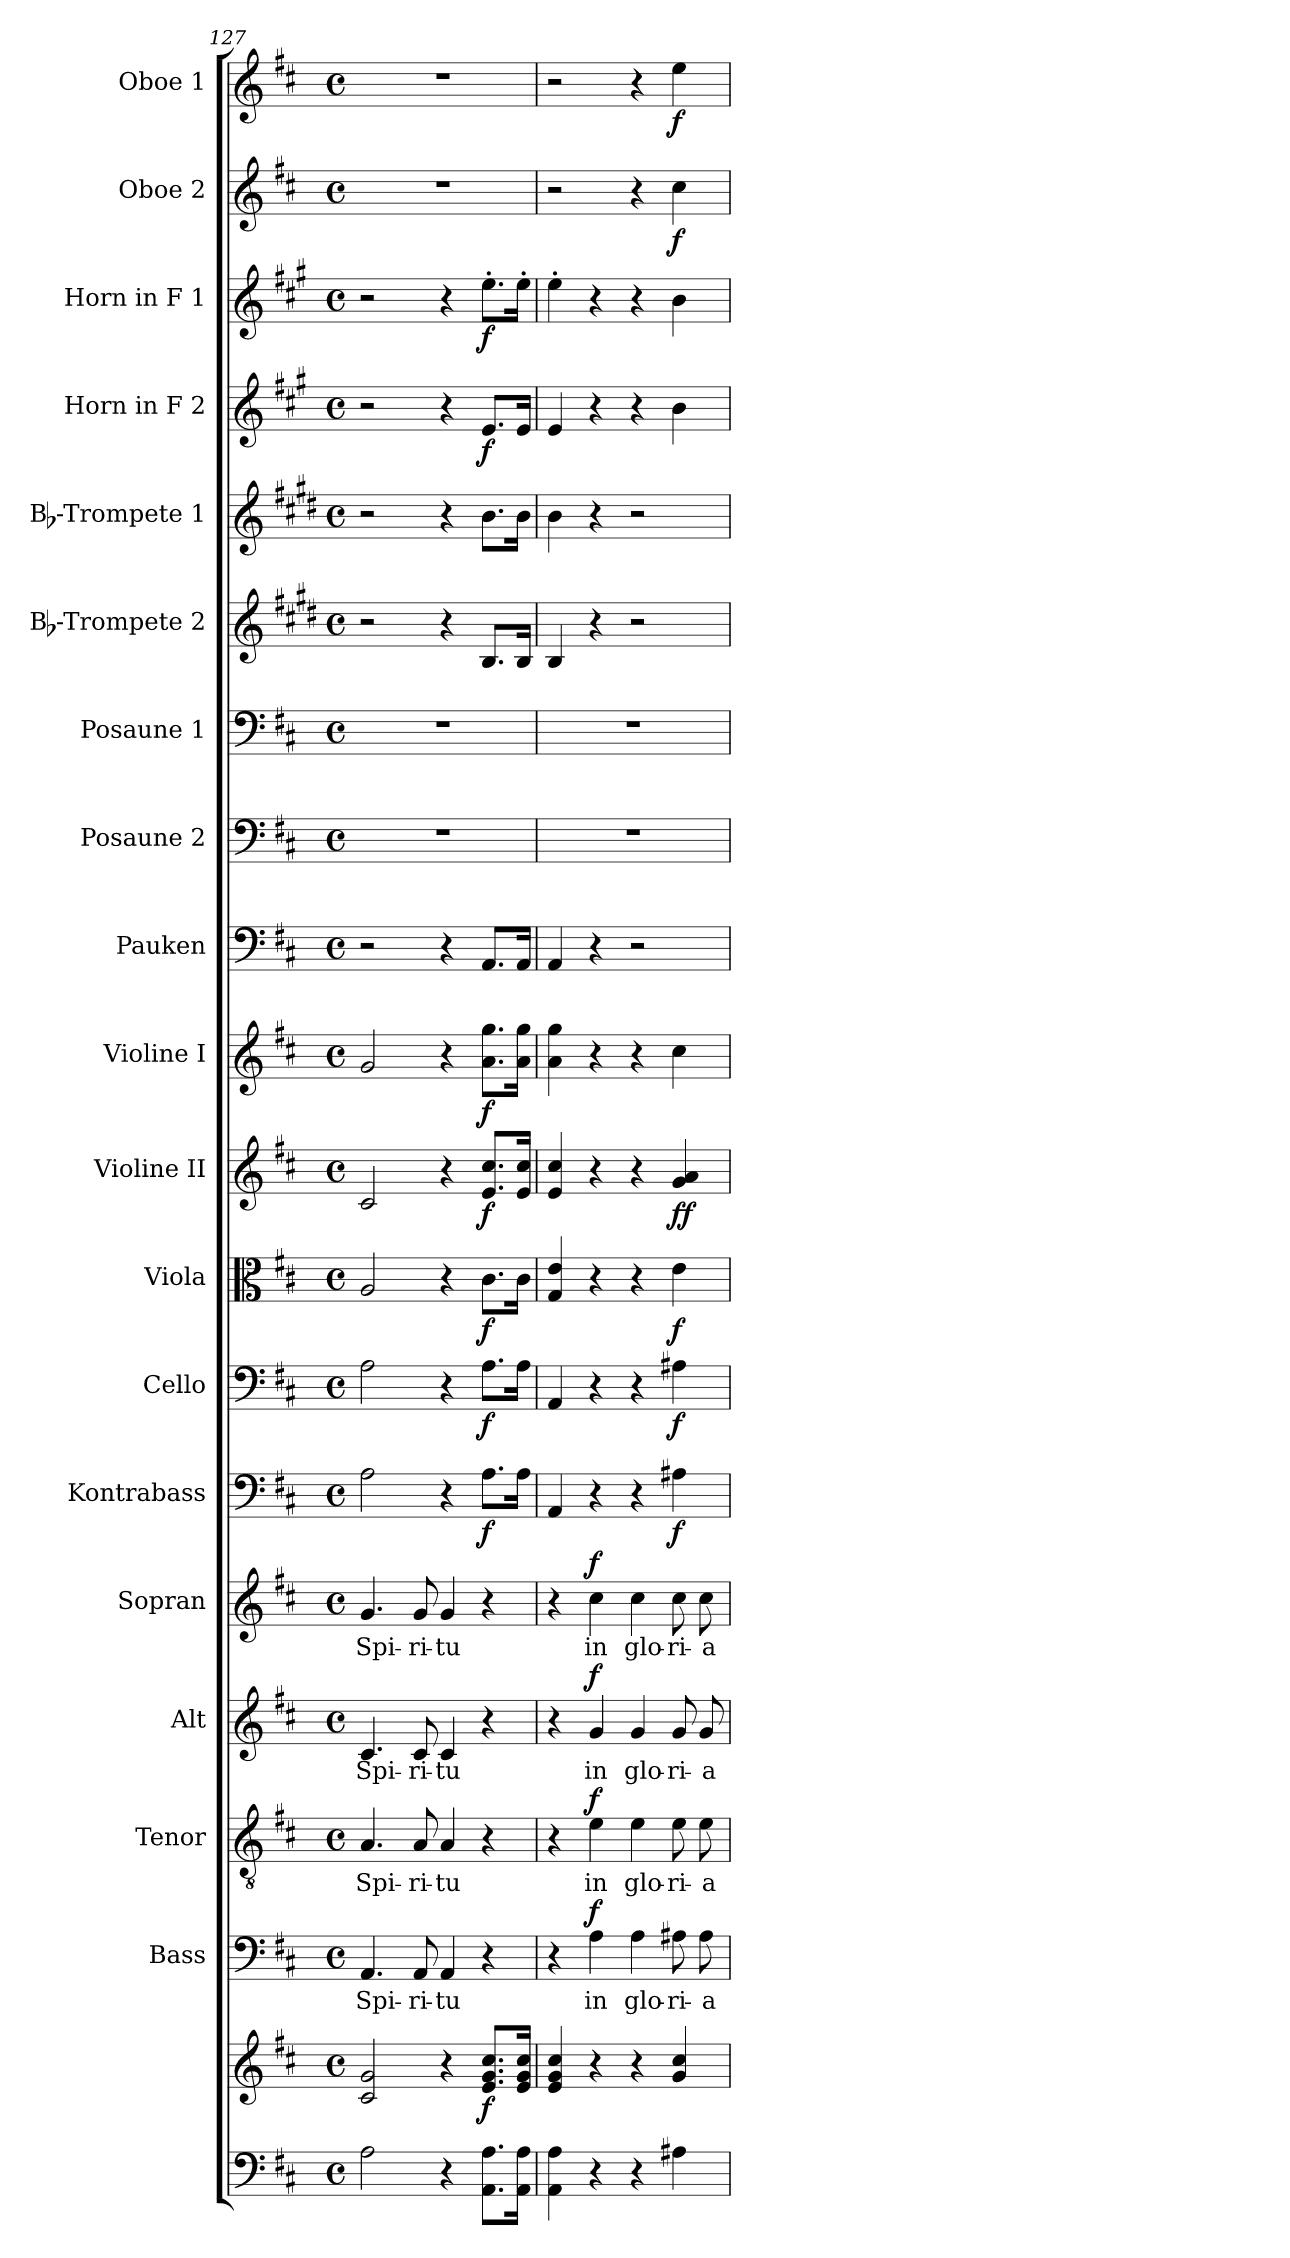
**kern	**kern	**dynam	**kern	**text	**dynam	**kern	**text	**dynam	**kern	**text	**dynam	**kern	**text	**dynam	**kern	**dynam	**kern	**dynam	**kern	**dynam	**kern	**dynam	**kern	**dynam	**kern	**kern	**kern	**kern	**kern	**kern	**dynam	**kern	**dynam	**kern	**dynam	**kern	**dynam
*part19	*part19	*part19	*part18	*part18	*part18	*part17	*part17	*part17	*part16	*part16	*part16	*part15	*part15	*part15	*part14	*part14	*part13	*part13	*part12	*part12	*part11	*part11	*part10	*part10	*part9	*part8	*part7	*part6	*part5	*part4	*part4	*part3	*part3	*part2	*part2	*part1	*part1
*staff20	*staff19	*staff19/20	*staff18	*staff18	*staff18	*staff17	*staff17	*staff17	*staff16	*staff16	*staff16	*staff15	*staff15	*staff15	*staff14	*staff14	*staff13	*staff13	*staff12	*staff12	*staff11	*staff11	*staff10	*staff10	*staff9	*staff8	*staff7	*staff6	*staff5	*staff4	*staff4	*staff3	*staff3	*staff2	*staff2	*staff1	*staff1
*	*	*	*I"Bass	*	*	*I"Tenor	*	*	*I"Alt	*	*	*I"Sopran	*	*	*I"Kontrabass	*	*I"Cello	*	*I"Viola	*	*I"Violine II	*	*I"Violine I	*	*I"Pauken	*I"Posaune 2	*I"Posaune 1	*I"Bb-Trompete 2	*I"Bb-Trompete 1	*I"Horn in F 2	*	*I"Horn in F 1	*	*I"Oboe 2	*	*I"Oboe 1	*
*	*	*	*I'B.	*	*	*I'T.	*	*	*I'A.	*	*	*I'S.	*	*	*I'Kb.	*	*	*	*I'Vla.	*	*I'Vl. II	*	*I'Vl. I	*	*I'Pk.	*I'Pos. 2	*I'Pos. 1	*I'Bb Trp. 2	*I'Bb Trp. 1	*	*	*	*	*I'Ob. 2	*	*I'Ob. 1	*
*clefF4	*clefG2	*	*clefF4	*	*	*clefGv2	*	*	*clefG2	*	*	*clefG2	*	*	*clefF4	*	*clefF4	*	*clefC3	*	*clefG2	*	*clefG2	*	*clefF4	*clefF4	*clefF4	*clefG2	*clefG2	*clefG2	*	*clefG2	*	*clefG2	*	*clefG2	*
*	*	*	*	*	*	*	*	*	*	*	*	*	*	*	*ITrd7c12	*	*	*	*	*	*	*	*	*	*	*	*	*ITrd1c2	*ITrd1c2	*ITrd4c7	*	*ITrd4c7	*	*	*	*	*
*k[f#c#]	*k[f#c#]	*	*k[f#c#]	*	*	*k[f#c#]	*	*	*k[f#c#]	*	*	*k[f#c#]	*	*	*k[f#c#]	*	*k[f#c#]	*	*k[f#c#]	*	*k[f#c#]	*	*k[f#c#]	*	*k[f#c#]	*k[f#c#]	*k[f#c#]	*k[f#c#]	*k[f#c#]	*k[f#c#]	*	*k[f#c#]	*	*k[f#c#]	*	*k[f#c#]	*
*D:	*D:	*	*D:	*	*	*D:	*	*	*D:	*	*	*D:	*	*	*D:	*	*D:	*	*D:	*	*D:	*	*D:	*	*D:	*D:	*D:	*D:	*D:	*D:	*	*D:	*	*D:	*	*D:	*
*M4/4	*M4/4	*	*M4/4	*	*	*M4/4	*	*	*M4/4	*	*	*M4/4	*	*	*M4/4	*	*M4/4	*	*M4/4	*	*M4/4	*	*M4/4	*	*M4/4	*M4/4	*M4/4	*M4/4	*M4/4	*M4/4	*	*M4/4	*	*M4/4	*	*M4/4	*
*met(c)	*met(c)	*	*met(c)	*	*	*met(c)	*	*	*met(c)	*	*	*met(c)	*	*	*met(c)	*	*met(c)	*	*met(c)	*	*met(c)	*	*met(c)	*	*met(c)	*met(c)	*met(c)	*met(c)	*met(c)	*met(c)	*	*met(c)	*	*met(c)	*	*met(c)	*
=127	=127	=127	=127	=127	=127	=127	=127	=127	=127	=127	=127	=127	=127	=127	=127	=127	=127	=127	=127	=127	=127	=127	=127	=127	=127	=127	=127	=127	=127	=127	=127	=127	=127	=127	=127	=127	=127
!	!	!	!	!LO:LY:b	!	!	!LO:LY:b	!	!	!LO:LY:b	!	!	!LO:LY:b	!	!	!	!	!	!	!	!	!	!	!	!	!	!	!	!	!	!	!	!	!	!	!	!
2A\	2c#/ 2g/	.	4.AA/	Spi-	.	4.A/	Spi-	.	4.c#/	Spi-	.	4.g/	Spi-	.	2AA\	.	2A\	.	2A/	.	2c#/	.	2g/	.	2r	1r	1r	2r	2r	2r	.	2r	.	1r	.	1r	.
!	!	!	!	!LO:LY:b	!	!	!LO:LY:b	!	!	!LO:LY:b	!	!	!LO:LY:b	!	!	!	!	!	!	!	!	!	!	!	!	!	!	!	!	!	!	!	!	!	!	!	!
.	.	.	8AA/	-ri-	.	8A/	-ri-	.	8c#/	-ri-	.	8g/	-ri-	.	.	.	.	.	.	.	.	.	.	.	.	.	.	.	.	.	.	.	.	.	.	.	.
!	!	!	!	!LO:LY:b	!	!	!LO:LY:b	!	!	!LO:LY:b	!	!	!LO:LY:b	!	!	!	!	!	!	!	!	!	!	!	!	!	!	!	!	!	!	!	!	!	!	!	!
4r	4r	.	4AA/	-tu	.	4A/	-tu	.	4c#/	-tu	.	4g/	-tu	.	4r	.	4r	.	4r	.	4r	.	4r	.	4r	.	.	4r	4r	4r	.	4r	.	.	.	.	.
!	!	!LO:DY:b	!	!	!	!	!	!	!	!	!	!	!	!	!	!LO:DY:b	!	!LO:DY:b	!	!LO:DY:b	!	!LO:DY:b	!	!LO:DY:b	!	!	!	!	!	!	!LO:DY:b	!	!LO:DY:b	!	!	!	!
8.AA\ 8.A\L	8.e/ 8.g/ 8.cc#/L	f	4r	.	.	4r	.	.	4r	.	.	4r	.	.	8.AA\L	f	8.A\L	f	8.c#\L	f	8.e/ 8.cc#/L	f	8.a\ 8.gg\L	f	8.AA/L	.	.	8.A/L	8.a\L	8.A/L	f	8.a'>\L	f	.	.	.	.
16AA\ 16A\Jk	16e/ 16g/ 16cc#/Jk	.	.	.	.	.	.	.	.	.	.	.	.	.	16AA\Jk	.	16A\Jk	.	16c#\Jk	.	16e/ 16cc#/Jk	.	16a\ 16gg\Jk	.	16AA/Jk	.	.	16A/Jk	16a\Jk	16A/Jk	.	16a'>\Jk	.	.	.	.	.
=128	=128	=128	=128	=128	=128	=128	=128	=128	=128	=128	=128	=128	=128	=128	=128	=128	=128	=128	=128	=128	=128	=128	=128	=128	=128	=128	=128	=128	=128	=128	=128	=128	=128	=128	=128	=128	=128
4AA\ 4A\	4e/ 4g/ 4cc#/	.	4r	.	.	4r	.	.	4r	.	.	4r	.	.	4AAA/	.	4AA/	.	4G/ 4e/	.	4e/ 4cc#/	.	4a\ 4gg\	.	4AA/	1r	1r	4A/	4a\	4A/	.	4a'>\	.	2r	.	2r	.
!	!	!	!	!LO:LY:b	!LO:DY:a	!	!LO:LY:b	!LO:DY:a	!	!LO:LY:b	!LO:DY:a	!	!LO:LY:b	!LO:DY:a	!	!	!	!	!	!	!	!	!	!	!	!	!	!	!	!	!	!	!	!	!	!	!
4r	4r	.	4A\	in	f	4e\	in	f	4g/	in	f	4cc#\	in	f	4r	.	4r	.	4r	.	4r	.	4r	.	4r	.	.	4r	4r	4r	.	4r	.	.	.	.	.
!	!	!	!	!LO:LY:b	!	!	!LO:LY:b	!	!	!LO:LY:b	!	!	!LO:LY:b	!	!	!	!	!	!	!	!	!	!	!	!	!	!	!	!	!	!	!	!	!	!	!	!
4r	4r	.	4A\	glo-	.	4e\	glo-	.	4g/	glo-	.	4cc#\	glo-	.	4r	.	4r	.	4r	.	4r	.	4r	.	2r	.	.	2r	2r	4r	.	4r	.	4r	.	4r	.
!	!	!	!	!LO:LY:b	!	!	!LO:LY:b	!	!	!LO:LY:b	!	!	!LO:LY:b	!	!	!LO:DY:b	!	!LO:DY:b	!	!LO:DY:b	!	!LO:DY:b	!	!	!	!	!	!	!	!	!	!	!	!	!LO:DY:b	!	!LO:DY:b
4A#X\	4g/ 4cc#/	.	8A#X\	-ri-	.	8e\	-ri-	.	8g/	-ri-	.	8cc#\	-ri-	.	4AA#X\	f	4A#X\	f	4e\	f	4g/ 4a/	ff	4cc#\	.	.	.	.	.	.	4e\	.	4e\	.	4cc#\	f	4ee\	f
!	!	!	!	!LO:LY:b	!	!	!LO:LY:b	!	!	!LO:LY:b	!	!	!LO:LY:b	!	!	!	!	!	!	!	!	!	!	!	!	!	!	!	!	!	!	!	!	!	!	!	!
.	.	.	8A#\	-a	.	8e\	-a	.	8g/	-a	.	8cc#\	-a	.	.	.	.	.	.	.	.	.	.	.	.	.	.	.	.	.	.	.	.	.	.	.	.
=	=	=	=	=	=	=	=	=	=	=	=	=	=	=	=	=	=	=	=	=	=	=	=	=	=	=	=	=	=	=	=	=	=	=	=	=	=
*-	*-	*-	*-	*-	*-	*-	*-	*-	*-	*-	*-	*-	*-	*-	*-	*-	*-	*-	*-	*-	*-	*-	*-	*-	*-	*-	*-	*-	*-	*-	*-	*-	*-	*-	*-	*-	*-
